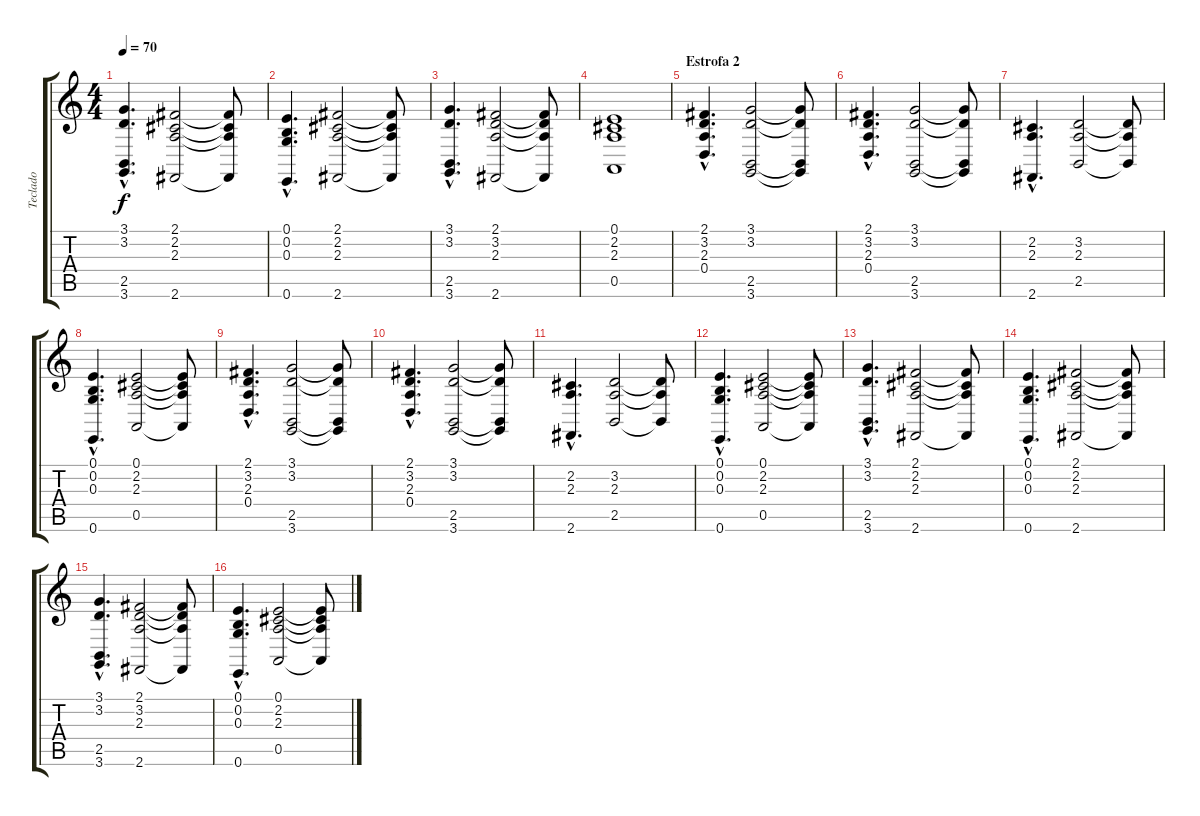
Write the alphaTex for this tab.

\track ("Teclado" "Teclado") {instrument stringensemble1}
\staff {score tabs}
\tuning (E4 B3 G3 D3 A2 E2) {hide}
\ts (4 4)
\tempo 70
\clef g2
\ks c
(3.1{hac} 3.2{hac} 2.5{hac} 3.6{hac}).4{d dy f} (2.1 2.2 2.3 2.6).2 (2.1{t} 2.2{t} 2.3{t} 2.6{t}).8 |
(0.1{hac} 0.2{hac} 0.3{hac} 0.6{hac}).4{d} (2.1 2.2 2.3 2.6).2 (2.1{t} 2.2{t} 2.3{t} 2.6{t}).8 |
(3.1{hac} 3.2{hac} 2.5{hac} 3.6{hac}).4{d} (2.1 3.2 2.3 2.6).2 (2.1{t} 3.2{t} 2.3{t} 2.6{t}).8 |
(0.1 2.2 2.3 0.5).1 |
\section ("" "Estrofa 2")
(2.1{hac} 3.2{hac} 2.3{hac} 0.4{hac}).4{d} (3.1 3.2 2.5 3.6).2 (3.1{t} 3.2{t} 2.5{t} 3.6{t}).8 |
(2.1{hac} 3.2{hac} 2.3{hac} 0.4{hac}).4{d} (3.1 3.2 2.5 3.6).2 (3.1{t} 3.2{t} 2.5{t} 3.6{t}).8 |
(2.2{hac} 2.3{hac} 2.6{hac}).4{d} (3.2 2.3 2.5).2 (3.2{t} 2.3{t} 2.5{t}).8 |
(0.1{hac} 0.2{hac} 0.3{hac} 0.6{hac}).4{d} (0.1 2.2 2.3 0.5).2 (0.1{t} 2.2{t} 2.3{t} 0.5{t}).8 |
(2.1{hac} 3.2{hac} 2.3{hac} 0.4{hac}).4{d} (3.1 3.2 2.5 3.6).2 (3.1{t} 3.2{t} 2.5{t} 3.6{t}).8 |
(2.1{hac} 3.2{hac} 2.3{hac} 0.4{hac}).4{d} (3.1 3.2 2.5 3.6).2 (3.1{t} 3.2{t} 2.5{t} 3.6{t}).8 |
(2.2{hac} 2.3{hac} 2.6{hac}).4{d} (3.2 2.3 2.5).2 (3.2{t} 2.3{t} 2.5{t}).8 |
(0.1{hac} 0.2{hac} 0.3{hac} 0.6{hac}).4{d} (0.1 2.2 2.3 0.5).2 (0.1{t} 2.2{t} 2.3{t} 0.5{t}).8 |
(3.1{hac} 3.2{hac} 2.5{hac} 3.6{hac}).4{d} (2.1 2.2 2.3 2.6).2 (2.1{t} 2.2{t} 2.3{t} 2.6{t}).8 |
(0.1{hac} 0.2{hac} 0.3{hac} 0.6{hac}).4{d} (2.1 2.2 2.3 2.6).2 (2.1{t} 2.2{t} 2.3{t} 2.6{t}).8 |
(3.1{hac} 3.2{hac} 2.5{hac} 3.6{hac}).4{d} (2.1 3.2 2.3 2.6).2 (2.1{t} 3.2{t} 2.3{t} 2.6{t}).8 |
(0.1{hac} 0.2{hac} 0.3{hac} 0.6{hac}).4{d} (0.1 2.2 2.3 0.5).2 (0.1{t} 2.2{t} 2.3{t} 0.5{t}).8
